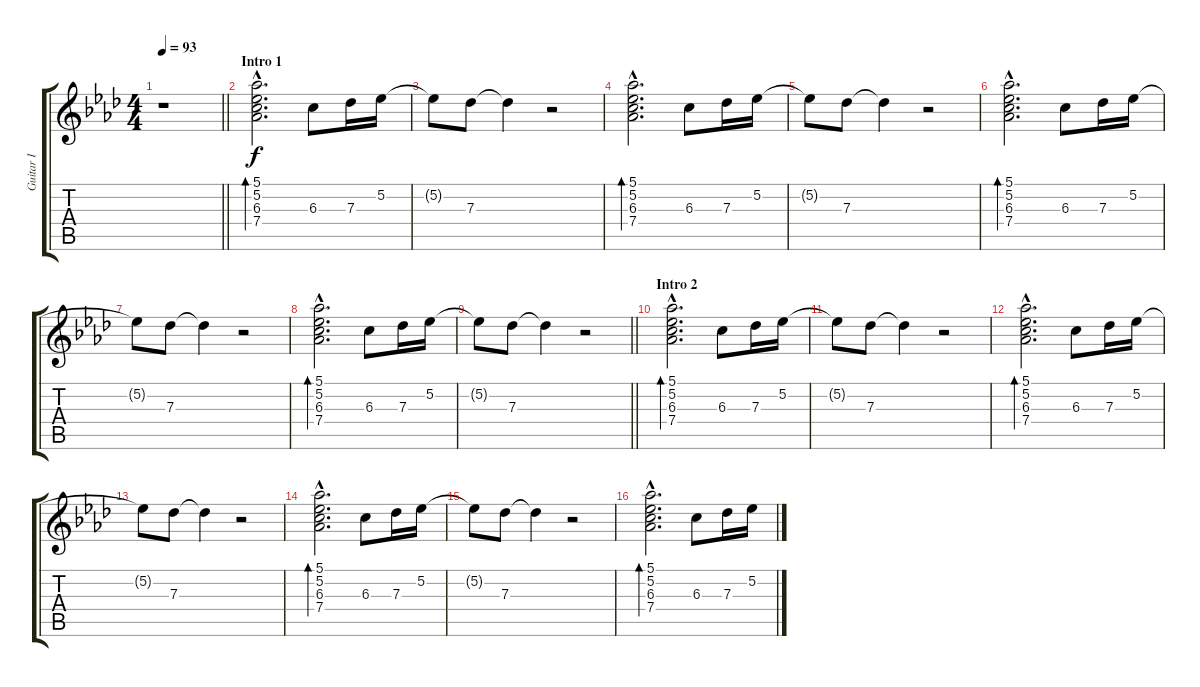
\track ("Guitar I" "Guitar I") {instrument acousticguitarsteel}
\staff {score tabs}
\tuning (Eb4 Bb3 Gb3 Db3 Ab2 Db2) {hide}
\ts (4 4)
\tempo 93
\clef g2
\barLineRight lightlight
\ks ab
r.1{dy f instrument acousticguitarsteel} |
\section ("" "Intro 1")
(5.1{hac} 5.2{hac} 6.3{hac} 7.4{hac}).2{d bd 240} 6.3.8 7.3.16 5.2.16 |
5.2{t}.8 7.3.8 7.3{t}.4 r.2 |
(5.1{hac} 5.2{hac} 6.3{hac} 7.4{hac}).2{d bd 240} 6.3.8 7.3.16 5.2.16 |
5.2{t}.8 7.3.8 7.3{t}.4 r.2 |
(5.1{hac} 5.2{hac} 6.3{hac} 7.4{hac}).2{d bd 240} 6.3.8 7.3.16 5.2.16 |
5.2{t}.8 7.3.8 7.3{t}.4 r.2 |
(5.1{hac} 5.2{hac} 6.3{hac} 7.4{hac}).2{d bd 240} 6.3.8 7.3.16 5.2.16 |
\barLineRight lightlight
5.2{t}.8 7.3.8 7.3{t}.4 r.2 |
\section ("" "Intro 2")
(5.1{hac} 5.2{hac} 6.3{hac} 7.4{hac}).2{d bd 240} 6.3.8 7.3.16 5.2.16 |
5.2{t}.8 7.3.8 7.3{t}.4 r.2 |
(5.1{hac} 5.2{hac} 6.3{hac} 7.4{hac}).2{d bd 240} 6.3.8 7.3.16 5.2.16 |
5.2{t}.8 7.3.8 7.3{t}.4 r.2 |
(5.1{hac} 5.2{hac} 6.3{hac} 7.4{hac}).2{d bd 240} 6.3.8 7.3.16 5.2.16 |
5.2{t}.8 7.3.8 7.3{t}.4 r.2 |
(5.1{hac} 5.2{hac} 6.3{hac} 7.4{hac}).2{d bd 240} 6.3.8 7.3.16 5.2.16
